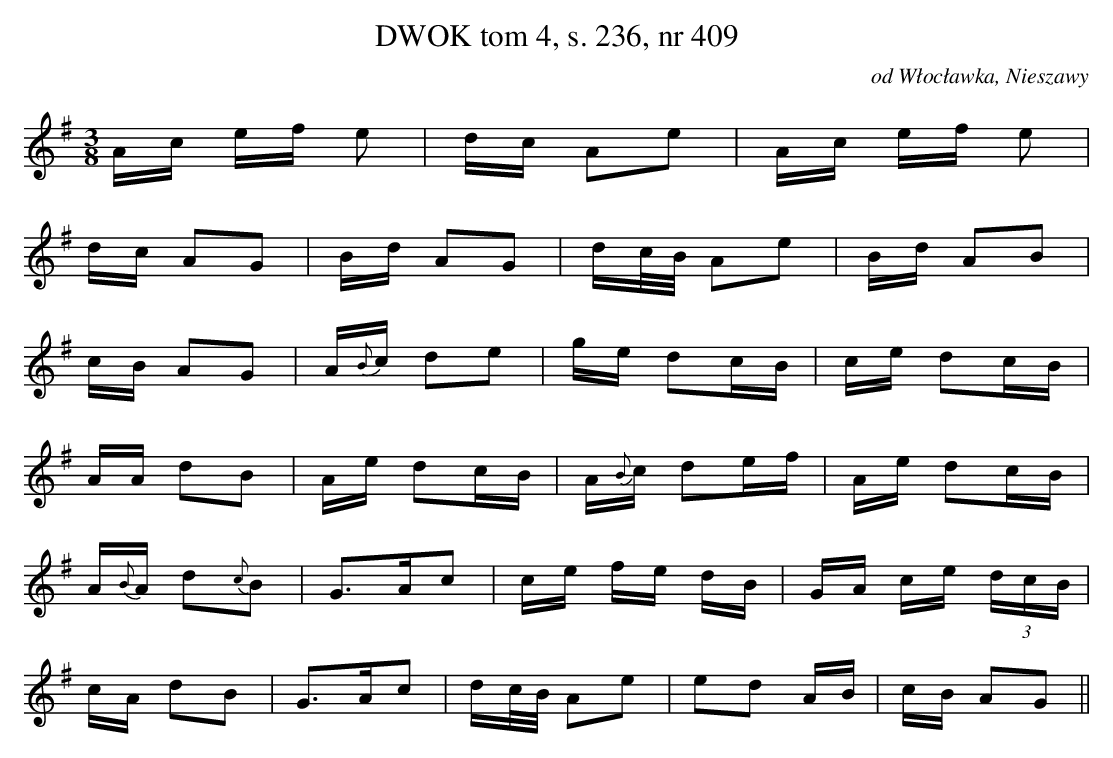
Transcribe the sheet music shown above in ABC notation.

X:1
T: DWOK tom 4, s. 236, nr 409
O: od Włocławka, Nieszawy
L: 1/16
M: 3/8
K: G
Ac ef e2 | dc A2e2 | Ac ef e2 |
dc A2G2 | Bd A2G2 | dc/B/ A2e2 | Bd A2B2 |
cB A2G2 | A{B}c d2e2 | ge d2cB | ce d2cB |
AA d2B2 | Ae d2cB | A{B}c d2ef | Ae d2cB  |
A{B}A d2{c}B2 | G3Ac2 | ce fe dB | GA ce (3dcB |
cA d2B2 | G3Ac2 | dc/B/ A2e2 | e2d2 AB | cB A2G2 ||
